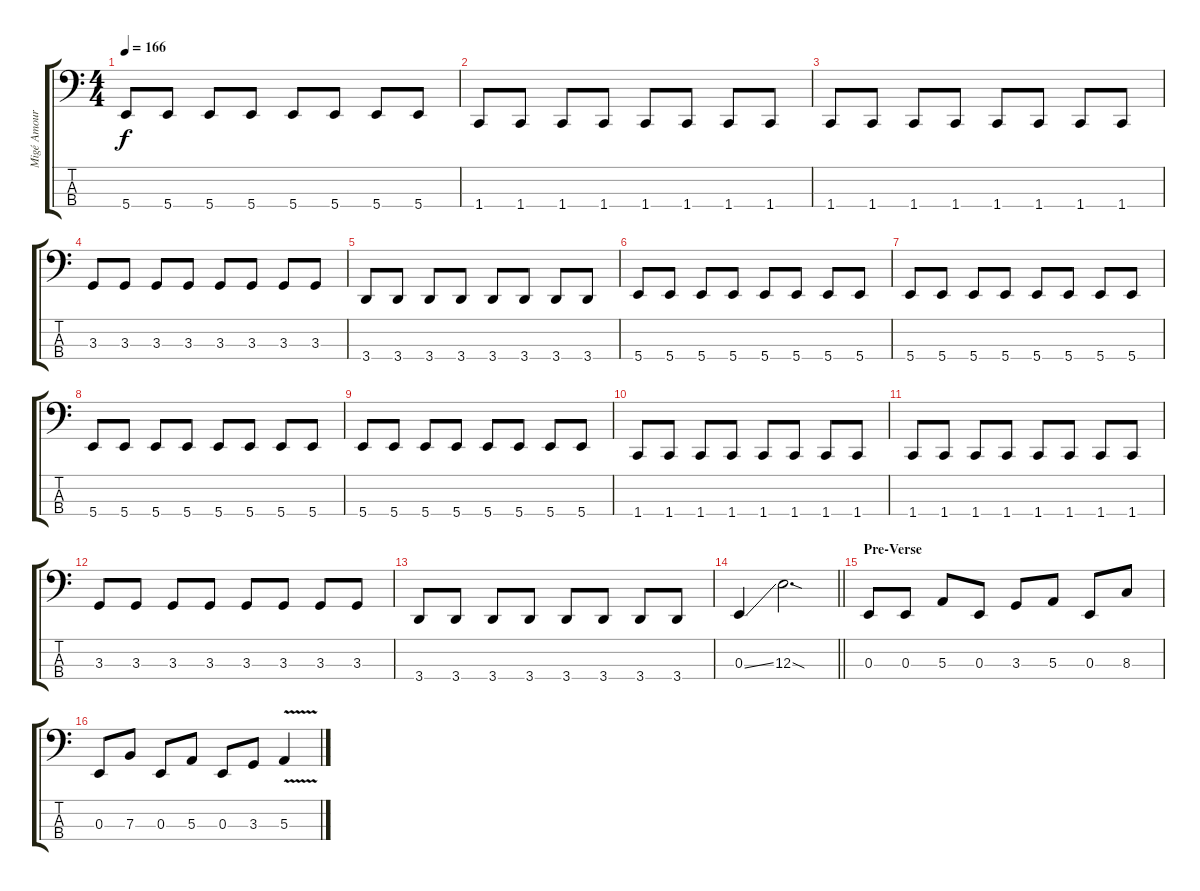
\track ("Migé Amour (Bass)" "Migé Amour") {instrument electricbasspick}
\staff {score tabs}
\tuning (D2 A1 E1 B0) {hide}
\ts (4 4)
\tempo 166
\clef f4
\ks c
5.4.8{dy f} 5.4.8 5.4.8 5.4.8 5.4.8 5.4.8 5.4.8 5.4.8 |
1.4.8 1.4.8 1.4.8 1.4.8 1.4.8 1.4.8 1.4.8 1.4.8 |
1.4.8 1.4.8 1.4.8 1.4.8 1.4.8 1.4.8 1.4.8 1.4.8 |
3.3.8 3.3.8 3.3.8 3.3.8 3.3.8 3.3.8 3.3.8 3.3.8 |
3.4.8 3.4.8 3.4.8 3.4.8 3.4.8 3.4.8 3.4.8 3.4.8 |
5.4.8 5.4.8 5.4.8 5.4.8 5.4.8 5.4.8 5.4.8 5.4.8 |
5.4.8 5.4.8 5.4.8 5.4.8 5.4.8 5.4.8 5.4.8 5.4.8 |
5.4.8 5.4.8 5.4.8 5.4.8 5.4.8 5.4.8 5.4.8 5.4.8 |
5.4.8 5.4.8 5.4.8 5.4.8 5.4.8 5.4.8 5.4.8 5.4.8 |
1.4.8 1.4.8 1.4.8 1.4.8 1.4.8 1.4.8 1.4.8 1.4.8 |
1.4.8 1.4.8 1.4.8 1.4.8 1.4.8 1.4.8 1.4.8 1.4.8 |
3.3.8 3.3.8 3.3.8 3.3.8 3.3.8 3.3.8 3.3.8 3.3.8 |
3.4.8 3.4.8 3.4.8 3.4.8 3.4.8 3.4.8 3.4.8 3.4.8 |
\barLineRight lightlight
0.3{ss}.4 12.3{sod}.2{d} |
\section ("" "Pre-Verse")
0.3.8 0.3.8 5.3.8 0.3.8 3.3.8 5.3.8 0.3.8 8.3.8 |
0.3.8 7.3.8 0.3.8 5.3.8 0.3.8 3.3.8 5.3{v}.4
